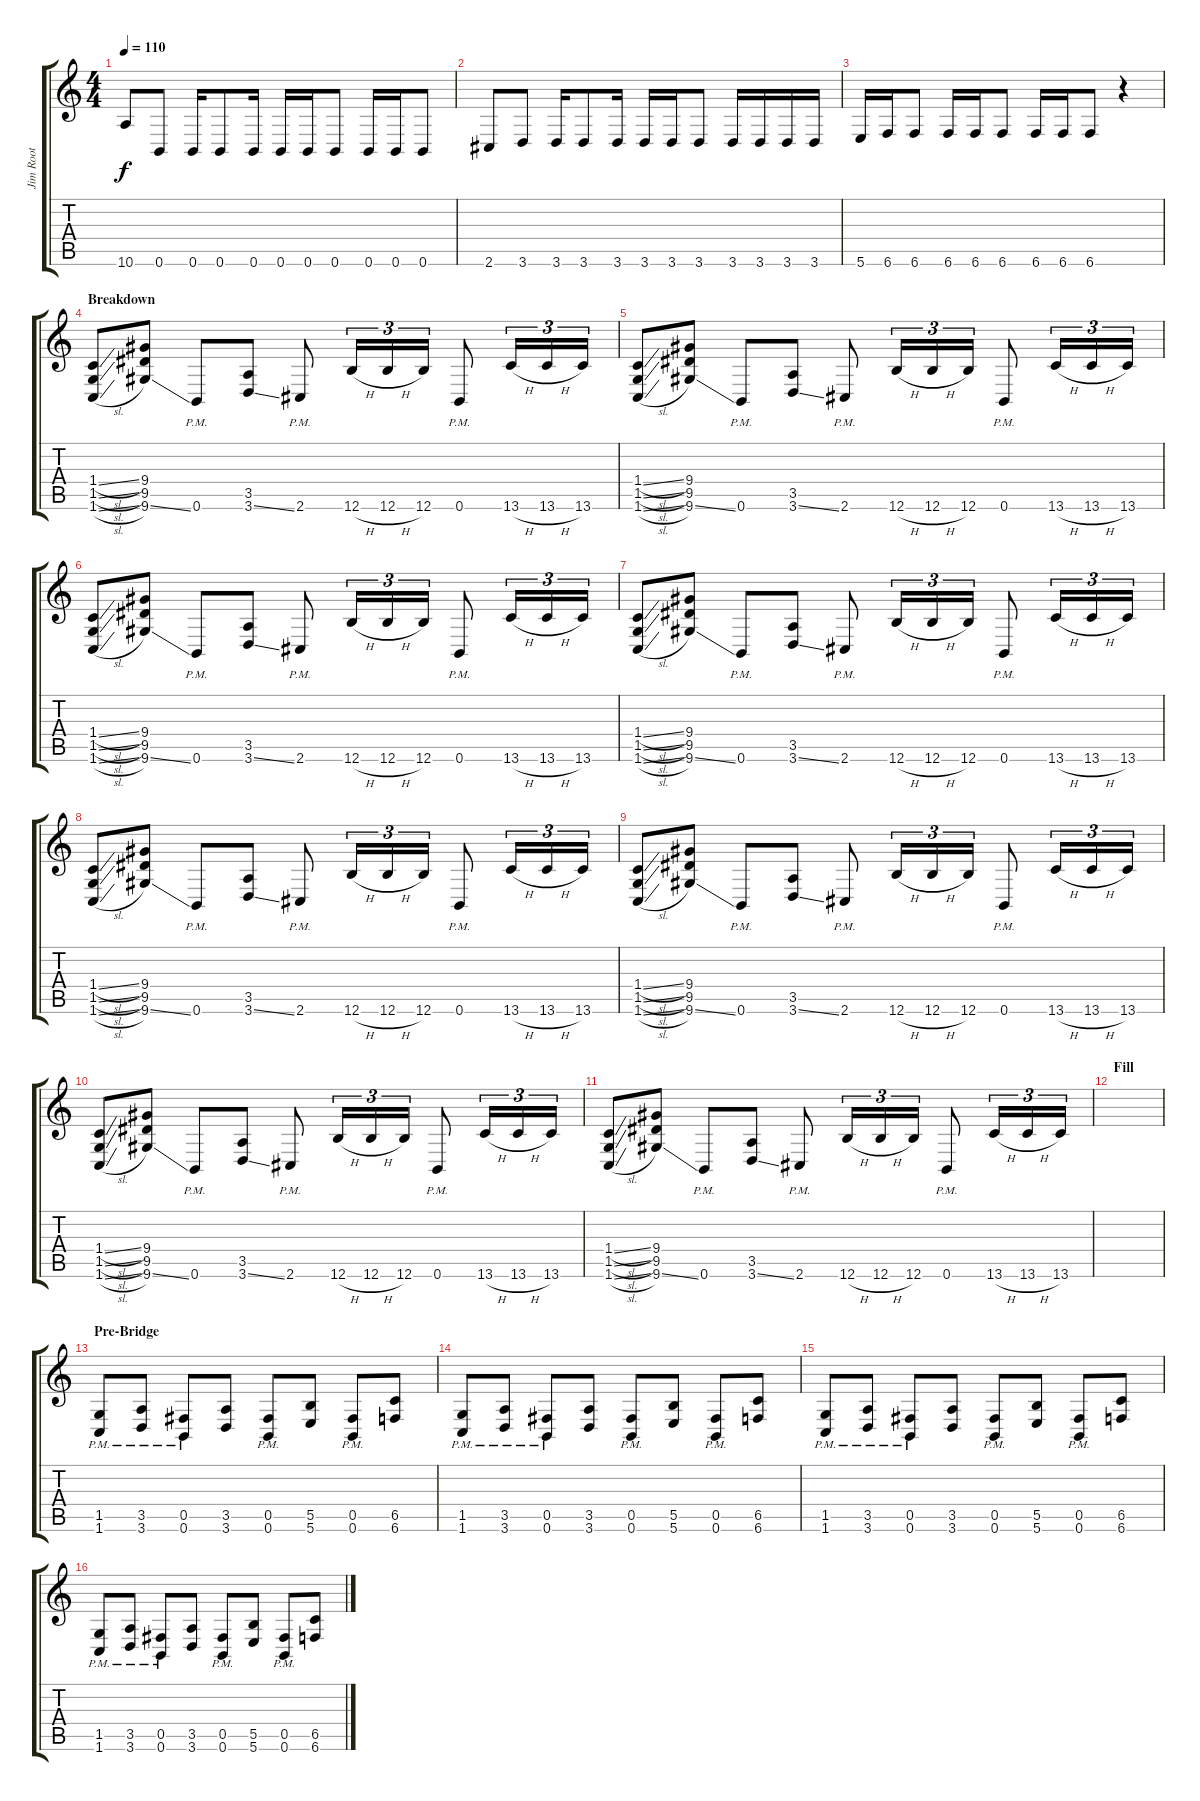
\track ("Jim Root" "Jim Root") {instrument distortionguitar}
\staff {score tabs}
\tuning (Db4 Ab3 E3 B2 Gb2 B1) {hide}
\ts (4 4)
\tempo 110
\clef g2
\ks c
10.6.8{dy f} 0.6.8 0.6.16 0.6.8 0.6.16 0.6.16 0.6.16 0.6.8 0.6.16 0.6.16 0.6.8 |
2.6.8 3.6.8 3.6.16 3.6.8 3.6.16 3.6.16 3.6.16 3.6.8 3.6.16 3.6.16 3.6.16 3.6.16 |
5.6.16 6.6.16 6.6.8 6.6.16 6.6.16 6.6.8 6.6.16 6.6.16 6.6.8 r.4 |
\section ("" "Breakdown")
(1.4{sl} 1.5{sl} 1.6{sl}).8 (9.4 9.5 9.6{ss}).8 0.6{pm}.8 (3.5 3.6{ss}).8 2.6{pm}.8 12.6{h}.16{tu (3 2)} 12.6{h}.16{tu (3 2)} 12.6.16{tu (3 2)} 0.6{pm}.8 13.6{h}.16{tu (3 2)} 13.6{h}.16{tu (3 2)} 13.6.16{tu (3 2)} |
(1.4{sl} 1.5{sl} 1.6{sl}).8 (9.4 9.5 9.6{ss}).8 0.6{pm}.8 (3.5 3.6{ss}).8 2.6{pm}.8 12.6{h}.16{tu (3 2)} 12.6{h}.16{tu (3 2)} 12.6.16{tu (3 2)} 0.6{pm}.8 13.6{h}.16{tu (3 2)} 13.6{h}.16{tu (3 2)} 13.6.16{tu (3 2)} |
(1.4{sl} 1.5{sl} 1.6{sl}).8 (9.4 9.5 9.6{ss}).8 0.6{pm}.8 (3.5 3.6{ss}).8 2.6{pm}.8 12.6{h}.16{tu (3 2)} 12.6{h}.16{tu (3 2)} 12.6.16{tu (3 2)} 0.6{pm}.8 13.6{h}.16{tu (3 2)} 13.6{h}.16{tu (3 2)} 13.6.16{tu (3 2)} |
(1.4{sl} 1.5{sl} 1.6{sl}).8 (9.4 9.5 9.6{ss}).8 0.6{pm}.8 (3.5 3.6{ss}).8 2.6{pm}.8 12.6{h}.16{tu (3 2)} 12.6{h}.16{tu (3 2)} 12.6.16{tu (3 2)} 0.6{pm}.8 13.6{h}.16{tu (3 2)} 13.6{h}.16{tu (3 2)} 13.6.16{tu (3 2)} |
(1.4{sl} 1.5{sl} 1.6{sl}).8 (9.4 9.5 9.6{ss}).8 0.6{pm}.8 (3.5 3.6{ss}).8 2.6{pm}.8 12.6{h}.16{tu (3 2)} 12.6{h}.16{tu (3 2)} 12.6.16{tu (3 2)} 0.6{pm}.8 13.6{h}.16{tu (3 2)} 13.6{h}.16{tu (3 2)} 13.6.16{tu (3 2)} |
(1.4{sl} 1.5{sl} 1.6{sl}).8 (9.4 9.5 9.6{ss}).8 0.6{pm}.8 (3.5 3.6{ss}).8 2.6{pm}.8 12.6{h}.16{tu (3 2)} 12.6{h}.16{tu (3 2)} 12.6.16{tu (3 2)} 0.6{pm}.8 13.6{h}.16{tu (3 2)} 13.6{h}.16{tu (3 2)} 13.6.16{tu (3 2)} |
(1.4{sl} 1.5{sl} 1.6{sl}).8 (9.4 9.5 9.6{ss}).8 0.6{pm}.8 (3.5 3.6{ss}).8 2.6{pm}.8 12.6{h}.16{tu (3 2)} 12.6{h}.16{tu (3 2)} 12.6.16{tu (3 2)} 0.6{pm}.8 13.6{h}.16{tu (3 2)} 13.6{h}.16{tu (3 2)} 13.6.16{tu (3 2)} |
(1.4{sl} 1.5{sl} 1.6{sl}).8 (9.4 9.5 9.6{ss}).8 0.6{pm}.8 (3.5 3.6{ss}).8 2.6{pm}.8 12.6{h}.16{tu (3 2)} 12.6{h}.16{tu (3 2)} 12.6.16{tu (3 2)} 0.6{pm}.8 13.6{h}.16{tu (3 2)} 13.6{h}.16{tu (3 2)} 13.6.16{tu (3 2)} |
\section ("" "Fill")
|
\section ("" "Pre-Bridge")
(1.5{pm} 1.6{pm}).8 (3.5{pm} 3.6{pm}).8 (0.5{pm} 0.6{pm}).8 (3.5 3.6).8 (0.5{pm} 0.6{pm}).8 (5.5 5.6).8 (0.5{pm} 0.6{pm}).8 (6.5 6.6).8 |
(1.5{pm} 1.6{pm}).8 (3.5{pm} 3.6{pm}).8 (0.5{pm} 0.6{pm}).8 (3.5 3.6).8 (0.5{pm} 0.6{pm}).8 (5.5 5.6).8 (0.5{pm} 0.6{pm}).8 (6.5 6.6).8 |
(1.5{pm} 1.6{pm}).8 (3.5{pm} 3.6{pm}).8 (0.5{pm} 0.6{pm}).8 (3.5 3.6).8 (0.5{pm} 0.6{pm}).8 (5.5 5.6).8 (0.5{pm} 0.6{pm}).8 (6.5 6.6).8 |
(1.5{pm} 1.6{pm}).8 (3.5{pm} 3.6{pm}).8 (0.5{pm} 0.6{pm}).8 (3.5 3.6).8 (0.5{pm} 0.6{pm}).8 (5.5 5.6).8 (0.5{pm} 0.6{pm}).8 (6.5 6.6).8
